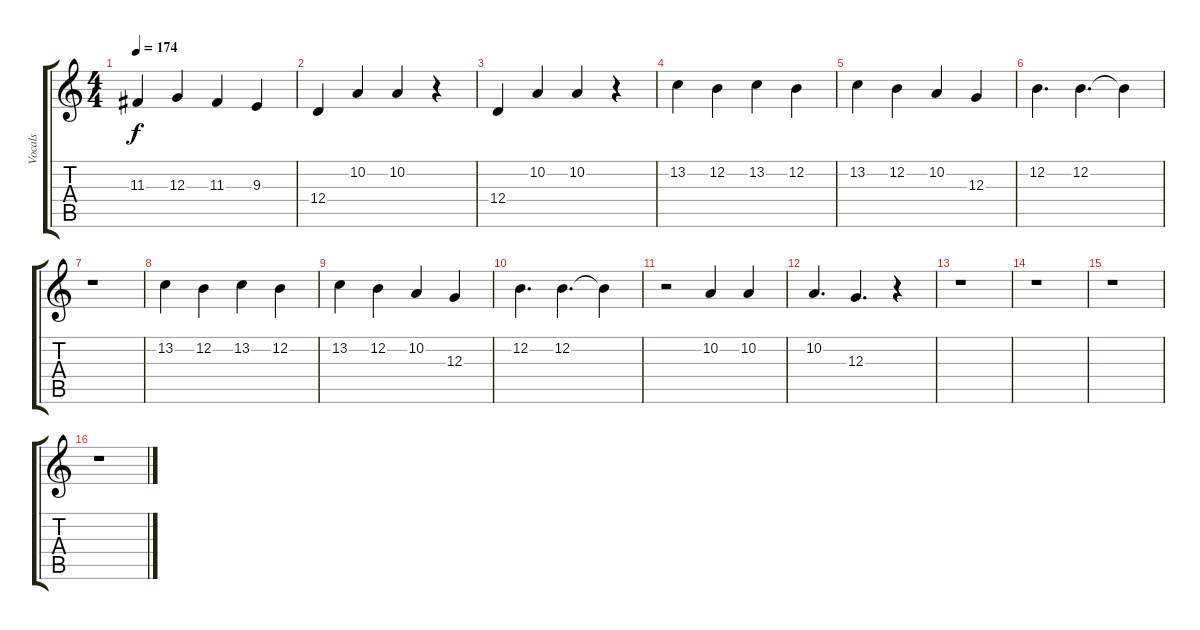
\track ("Vocals" "Vocals") {instrument stringensemble1}
\staff {score tabs}
\tuning (E4 B3 G3 D3 A2 E2) {hide}
\ts (4 4)
\tempo 174
\clef g2
\ks c
11.3.4{dy f} 12.3.4 11.3.4 9.3.4 |
12.4.4 10.2.4 10.2.4 r.4 |
12.4.4 10.2.4 10.2.4 r.4 |
13.2.4 12.2.4 13.2.4 12.2.4 |
13.2.4 12.2.4 10.2.4 12.3.4 |
12.2.4{d} 12.2.4{d} 12.2{t}.4 |
r.1 |
13.2.4 12.2.4 13.2.4 12.2.4 |
13.2.4 12.2.4 10.2.4 12.3.4 |
12.2.4{d} 12.2.4{d} 12.2{t}.4 |
r.2 10.2.4 10.2.4 |
10.2.4{d} 12.3.4{d} r.4 |
r.1 |
r.1 |
r.1 |
r.1
